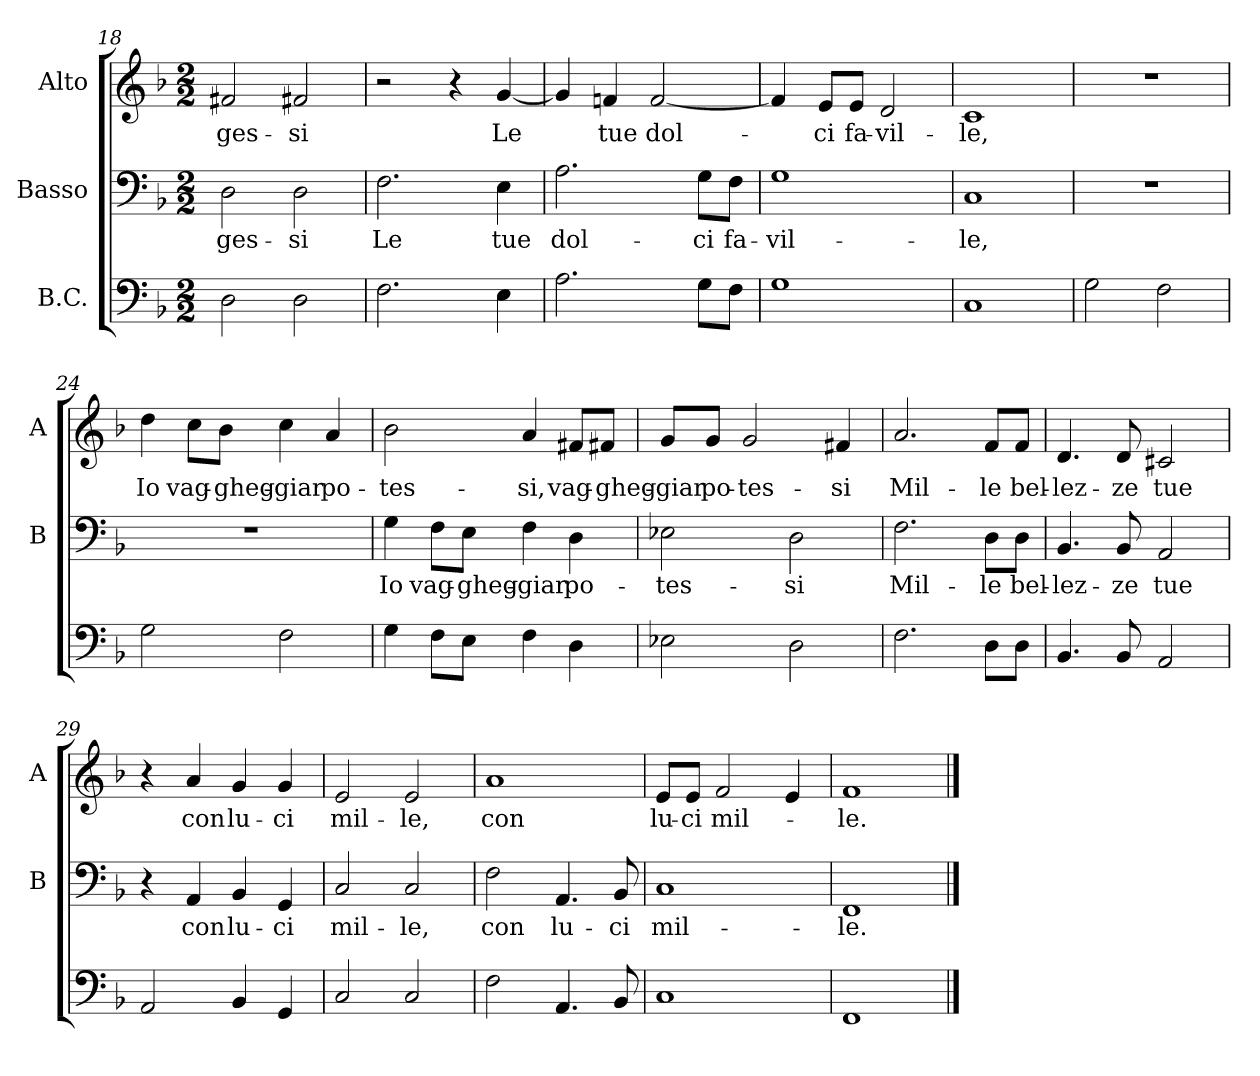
**kern	**kern	**text	**kern	**text
*part3	*part2	*part2	*part1	*part1
*staff3	*staff2	*staff2	*staff1	*staff1
*I"B.C.	*I"Basso	*	*I"Alto	*
*	*I'B	*	*I'A	*
*clefF4	*clefF4	*	*clefG2	*
*k[b-]	*k[b-]	*	*k[b-]	*
*F:	*F:	*	*F:	*
*M2/2	*M2/2	*	*M2/2	*
=18	=18	=18	=18	=18
2D	2D	-ges-	2f#X	-ges-
2D	2D	-si	2f#X	-si
=19	=19	=19	=19	=19
2.F	2.F	Le	2r	.
.	.	.	4r	.
4E	4E	tue	[4g	Le
=20	=20	=20	=20	=20
2.A	2.A	dol-	4g]	.
.	.	.	4fn	tue
.	.	.	[2f	dol-
8GL	8G\L	-ci	.	.
8FJ	8F\J	fa-	.	.
=21	=21	=21	=21	=21
1G	1G	-vil-	4f]	.
.	.	.	8e/L	-ci
.	.	.	8e/J	fa-
.	.	.	2d	-vil-
=22	=22	=22	=22	=22
1C	1C	-le,	1c	-le,
=23	=23	=23	=23	=23
2G	1r	.	1r	.
2F	.	.	.	.
=24	=24	=24	=24	=24
2G	1r	.	4dd	Io
.	.	.	8cc\L	vag-
.	.	.	8b-\J	-gheg-
2F	.	.	4cc	-giar
.	.	.	4a	po-
=25	=25	=25	=25	=25
4G	4G	Io	2b-	-tes-
8FL	8F\L	vag-	.	.
8EJ	8E\J	-gheg-	.	.
4F	4F	-giar	4a	-si,
4D	4D	po-	8f#X/L	vag-
.	.	.	8f#X/J	-gheg-
=26	=26	=26	=26	=26
2E-X	2E-X	-tes-	8g/L	-giar
.	.	.	8g/J	po-
.	.	.	2g	-tes-
2D	2D	-si	.	.
.	.	.	4f#X	-si
=27	=27	=27	=27	=27
2.F	2.F	Mil-	2.a	Mil-
8DL	8D\L	-le	8f/L	-le
8DJ	8D\J	bel-	8f/J	bel-
=28	=28	=28	=28	=28
4.BB-	4.BB-	-lez-	4.d	-lez-
8BB-	8BB-	-ze	8d	-ze
2AA	2AA	tue	2c#X	tue
=29	=29	=29	=29	=29
2AA	4r	.	4r	.
.	4AA	con	4a	con
4BB-	4BB-	lu-	4g	lu-
4GG	4GG	-ci	4g	-ci
=30	=30	=30	=30	=30
2C	2C	mil-	2e	mil-
2C	2C	-le,	2e	-le,
=31	=31	=31	=31	=31
2F	2F	con	1a	con
4.AA	4.AA	lu-	.	.
8BB-	8BB-	-ci	.	.
=32	=32	=32	=32	=32
1C	1C	mil-	8e/L	lu-
.	.	.	8e/J	-ci
.	.	.	2f	mil-
.	.	.	4e	.
=33	=33	=33	=33	=33
1FF	1FF	-le.	1f	-le.
==	==	==	==	==
*-	*-	*-	*-	*-
